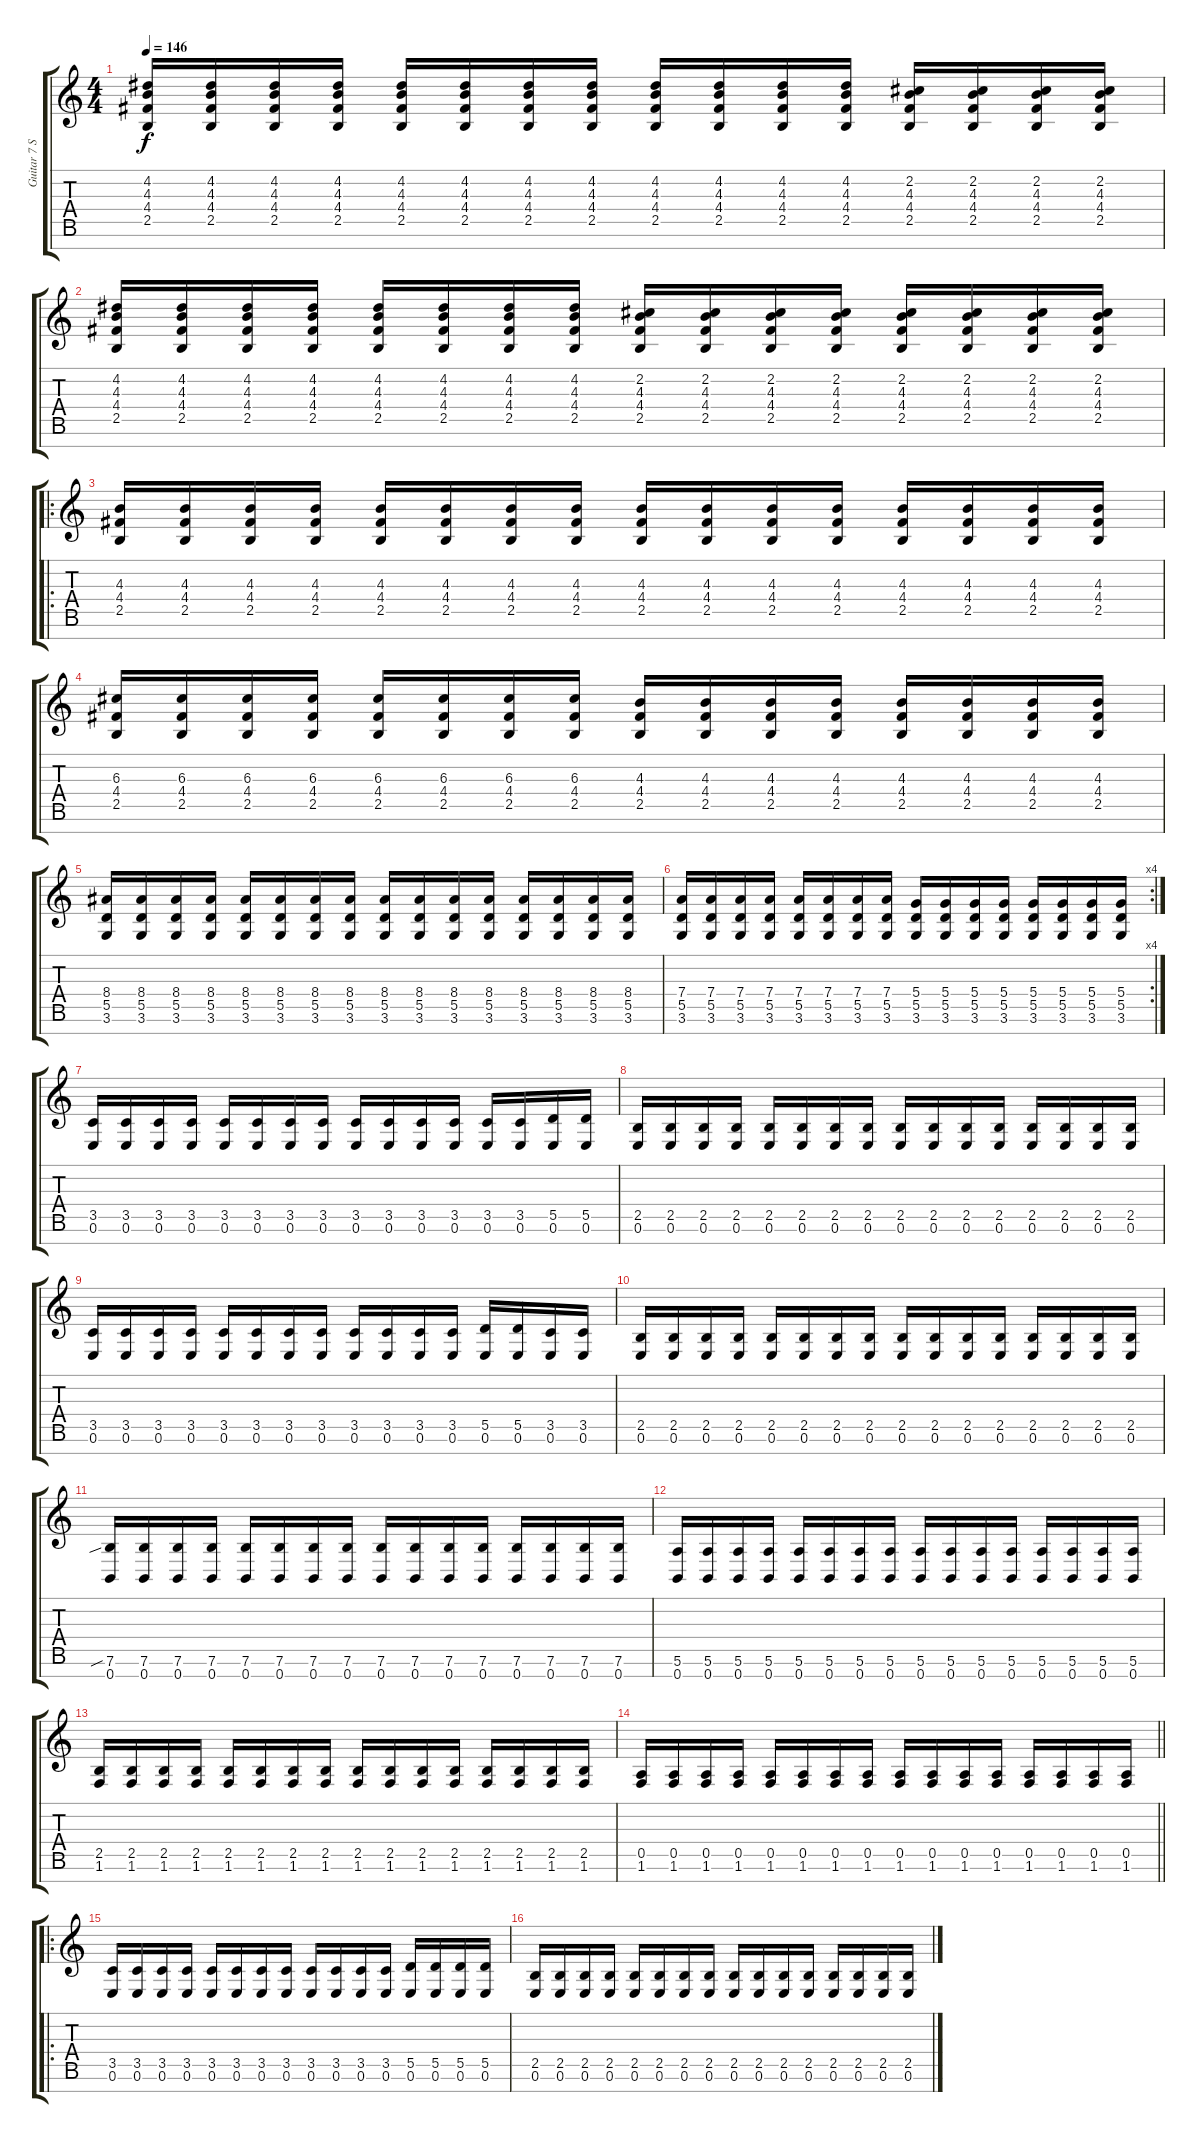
\track ("Guitar 7 Strings" "Guitar 7 S") {instrument distortionguitar}
\staff {score tabs}
\tuning (E4 B3 G3 D3 A2 E2 B1) {hide}
\ts (4 4)
\tempo 146
\clef g2
\ks c
(4.2 4.3 4.4 2.5).16{dy f} (4.2 4.3 4.4 2.5).16 (4.2 4.3 4.4 2.5).16 (4.2 4.3 4.4 2.5).16 (4.2 4.3 4.4 2.5).16 (4.2 4.3 4.4 2.5).16 (4.2 4.3 4.4 2.5).16 (4.2 4.3 4.4 2.5).16 (4.2 4.3 4.4 2.5).16 (4.2 4.3 4.4 2.5).16 (4.2 4.3 4.4 2.5).16 (4.2 4.3 4.4 2.5).16 (2.2 4.3 4.4 2.5).16 (2.2 4.3 4.4 2.5).16 (2.2 4.3 4.4 2.5).16 (2.2 4.3 4.4 2.5).16 |
(4.2 4.3 4.4 2.5).16 (4.2 4.3 4.4 2.5).16 (4.2 4.3 4.4 2.5).16 (4.2 4.3 4.4 2.5).16 (4.2 4.3 4.4 2.5).16 (4.2 4.3 4.4 2.5).16 (4.2 4.3 4.4 2.5).16 (4.2 4.3 4.4 2.5).16 (2.2 4.3 4.4 2.5).16 (2.2 4.3 4.4 2.5).16 (2.2 4.3 4.4 2.5).16 (2.2 4.3 4.4 2.5).16 (2.2 4.3 4.4 2.5).16 (2.2 4.3 4.4 2.5).16 (2.2 4.3 4.4 2.5).16 (2.2 4.3 4.4 2.5).16 |
\ro
(4.3 4.4 2.5).16 (4.3 4.4 2.5).16 (4.3 4.4 2.5).16 (4.3 4.4 2.5).16 (4.3 4.4 2.5).16 (4.3 4.4 2.5).16 (4.3 4.4 2.5).16 (4.3 4.4 2.5).16 (4.3 4.4 2.5).16 (4.3 4.4 2.5).16 (4.3 4.4 2.5).16 (4.3 4.4 2.5).16 (4.3 4.4 2.5).16 (4.3 4.4 2.5).16 (4.3 4.4 2.5).16 (4.3 4.4 2.5).16 |
(6.3 4.4 2.5).16 (6.3 4.4 2.5).16 (6.3 4.4 2.5).16 (6.3 4.4 2.5).16 (6.3 4.4 2.5).16 (6.3 4.4 2.5).16 (6.3 4.4 2.5).16 (6.3 4.4 2.5).16 (4.3 4.4 2.5).16 (4.3 4.4 2.5).16 (4.3 4.4 2.5).16 (4.3 4.4 2.5).16 (4.3 4.4 2.5).16 (4.3 4.4 2.5).16 (4.3 4.4 2.5).16 (4.3 4.4 2.5).16 |
(8.4 5.5 3.6).16 (8.4 5.5 3.6).16 (8.4 5.5 3.6).16 (8.4 5.5 3.6).16 (8.4 5.5 3.6).16 (8.4 5.5 3.6).16 (8.4 5.5 3.6).16 (8.4 5.5 3.6).16 (8.4 5.5 3.6).16 (8.4 5.5 3.6).16 (8.4 5.5 3.6).16 (8.4 5.5 3.6).16 (8.4 5.5 3.6).16 (8.4 5.5 3.6).16 (8.4 5.5 3.6).16 (8.4 5.5 3.6).16 |
\rc 4
(7.4 5.5 3.6).16 (7.4 5.5 3.6).16 (7.4 5.5 3.6).16 (7.4 5.5 3.6).16 (7.4 5.5 3.6).16 (7.4 5.5 3.6).16 (7.4 5.5 3.6).16 (7.4 5.5 3.6).16 (5.4 5.5 3.6).16 (5.4 5.5 3.6).16 (5.4 5.5 3.6).16 (5.4 5.5 3.6).16 (5.4 5.5 3.6).16 (5.4 5.5 3.6).16 (5.4 5.5 3.6).16 (5.4 5.5 3.6).16 |
(3.5 0.6).16 (3.5 0.6).16 (3.5 0.6).16 (3.5 0.6).16 (3.5 0.6).16 (3.5 0.6).16 (3.5 0.6).16 (3.5 0.6).16 (3.5 0.6).16 (3.5 0.6).16 (3.5 0.6).16 (3.5 0.6).16 (3.5 0.6).16 (3.5 0.6).16 (5.5 0.6).16 (5.5 0.6).16 |
(2.5 0.6).16 (2.5 0.6).16 (2.5 0.6).16 (2.5 0.6).16 (2.5 0.6).16 (2.5 0.6).16 (2.5 0.6).16 (2.5 0.6).16 (2.5 0.6).16 (2.5 0.6).16 (2.5 0.6).16 (2.5 0.6).16 (2.5 0.6).16 (2.5 0.6).16 (2.5 0.6).16 (2.5 0.6).16 |
(3.5 0.6).16 (3.5 0.6).16 (3.5 0.6).16 (3.5 0.6).16 (3.5 0.6).16 (3.5 0.6).16 (3.5 0.6).16 (3.5 0.6).16 (3.5 0.6).16 (3.5 0.6).16 (3.5 0.6).16 (3.5 0.6).16 (5.5 0.6).16 (5.5 0.6).16 (3.5 0.6).16 (3.5 0.6).16 |
(2.5 0.6).16 (2.5 0.6).16 (2.5 0.6).16 (2.5 0.6).16 (2.5 0.6).16 (2.5 0.6).16 (2.5 0.6).16 (2.5 0.6).16 (2.5 0.6).16 (2.5 0.6).16 (2.5 0.6).16 (2.5 0.6).16 (2.5 0.6).16 (2.5 0.6).16 (2.5 0.6).16 (2.5 0.6).16 |
(7.6{sib} 0.7).16 (7.6 0.7).16 (7.6 0.7).16 (7.6 0.7).16 (7.6 0.7).16 (7.6 0.7).16 (7.6 0.7).16 (7.6 0.7).16 (7.6 0.7).16 (7.6 0.7).16 (7.6 0.7).16 (7.6 0.7).16 (7.6 0.7).16 (7.6 0.7).16 (7.6 0.7).16 (7.6 0.7).16 |
(5.6 0.7).16 (5.6 0.7).16 (5.6 0.7).16 (5.6 0.7).16 (5.6 0.7).16 (5.6 0.7).16 (5.6 0.7).16 (5.6 0.7).16 (5.6 0.7).16 (5.6 0.7).16 (5.6 0.7).16 (5.6 0.7).16 (5.6 0.7).16 (5.6 0.7).16 (5.6 0.7).16 (5.6 0.7).16 |
(2.5 1.6).16 (2.5 1.6).16 (2.5 1.6).16 (2.5 1.6).16 (2.5 1.6).16 (2.5 1.6).16 (2.5 1.6).16 (2.5 1.6).16 (2.5 1.6).16 (2.5 1.6).16 (2.5 1.6).16 (2.5 1.6).16 (2.5 1.6).16 (2.5 1.6).16 (2.5 1.6).16 (2.5 1.6).16 |
\barLineRight lightlight
(0.5 1.6).16 (0.5 1.6).16 (0.5 1.6).16 (0.5 1.6).16 (0.5 1.6).16 (0.5 1.6).16 (0.5 1.6).16 (0.5 1.6).16 (0.5 1.6).16 (0.5 1.6).16 (0.5 1.6).16 (0.5 1.6).16 (0.5 1.6).16 (0.5 1.6).16 (0.5 1.6).16 (0.5 1.6).16 |
\ro
(3.5 0.6).16 (3.5 0.6).16 (3.5 0.6).16 (3.5 0.6).16 (3.5 0.6).16 (3.5 0.6).16 (3.5 0.6).16 (3.5 0.6).16 (3.5 0.6).16 (3.5 0.6).16 (3.5 0.6).16 (3.5 0.6).16 (5.5 0.6).16 (5.5 0.6).16 (5.5 0.6).16 (5.5 0.6).16 |
(2.5 0.6).16 (2.5 0.6).16 (2.5 0.6).16 (2.5 0.6).16 (2.5 0.6).16 (2.5 0.6).16 (2.5 0.6).16 (2.5 0.6).16 (2.5 0.6).16 (2.5 0.6).16 (2.5 0.6).16 (2.5 0.6).16 (2.5 0.6).16 (2.5 0.6).16 (2.5 0.6).16 (2.5 0.6).16
